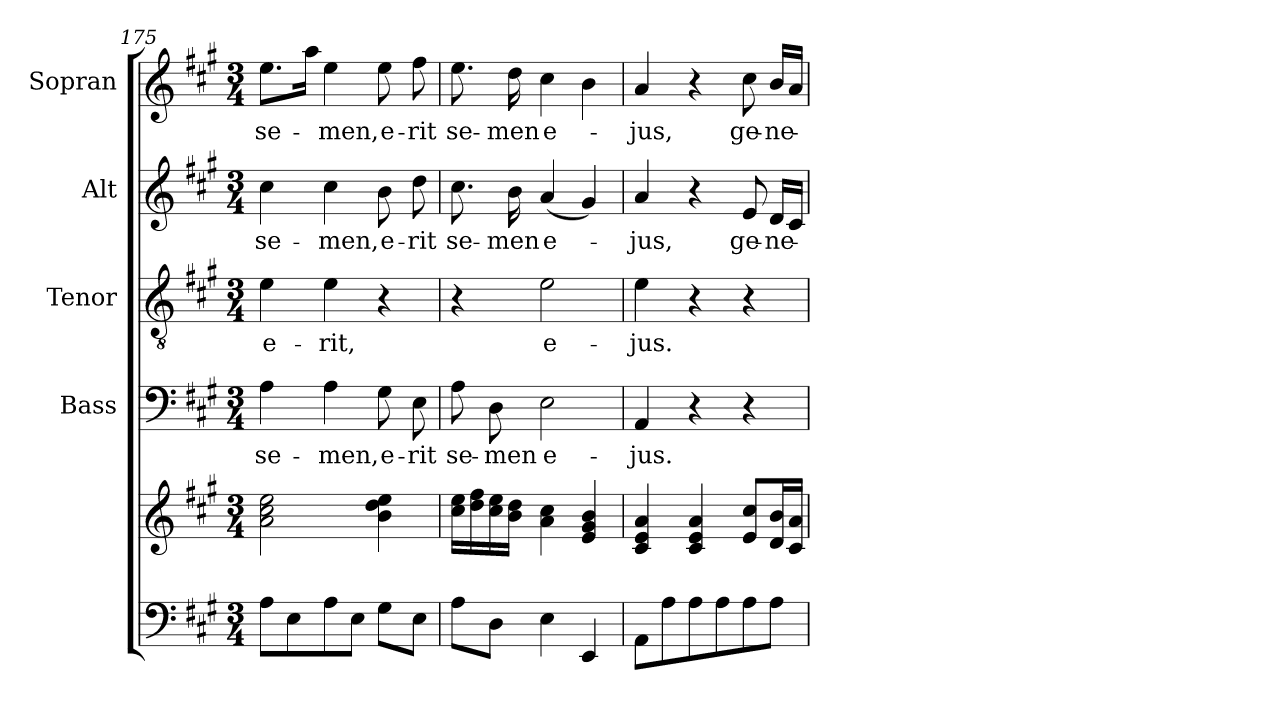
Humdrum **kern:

**kern	**kern	**kern	**text	**kern	**text	**kern	**text	**kern	**text
*part5	*part5	*part4	*part4	*part3	*part3	*part2	*part2	*part1	*part1
*staff6	*staff5	*staff4	*staff4	*staff3	*staff3	*staff2	*staff2	*staff1	*staff1
*	*	*I"Bass	*	*I"Tenor	*	*I"Alt	*	*I"Sopran	*
*	*	*I'B.	*	*I'T.	*	*I'A.	*	*I'S.	*
*clefF4	*clefG2	*clefF4	*	*clefGv2	*	*clefG2	*	*clefG2	*
*k[f#c#g#]	*k[f#c#g#]	*k[f#c#g#]	*	*k[f#c#g#]	*	*k[f#c#g#]	*	*k[f#c#g#]	*
*A:	*A:	*A:	*	*A:	*	*A:	*	*A:	*
*M3/4	*M3/4	*M3/4	*	*M3/4	*	*M3/4	*	*M3/4	*
=175	=175	=175	=175	=175	=175	=175	=175	=175	=175
!	!	!	!LO:LY:b	!	!LO:LY:b	!	!LO:LY:b	!	!LO:LY:b
8A\L	2a\ 2cc#\ 2ee\	4A\	se-	4e\	e-	4cc#\	se-	8.ee\L	se-
8E\	.	.	.	.	.	.	.	.	.
.	.	.	.	.	.	.	.	16aa\Jk	.
!	!	!	!LO:LY:b	!	!LO:LY:b	!	!LO:LY:b	!	!LO:LY:b
8A\	.	4A\	-men,	4e\	-rit,	4cc#\	-men,	4ee\	-men,
8E\J	.	.	.	.	.	.	.	.	.
!	!	!	!LO:LY:b	!	!	!	!LO:LY:b	!	!LO:LY:b
8G#\L	4b\ 4dd\ 4ee\	8G#\	e-	4r	.	8b\	e-	8ee\	e-
!	!	!	!LO:LY:b	!	!	!	!LO:LY:b	!	!LO:LY:b
8E\J	.	8E\	-rit	.	.	8dd\	-rit	8ff#\	-rit
=176	=176	=176	=176	=176	=176	=176	=176	=176	=176
!	!	!	!LO:LY:b	!	!	!	!LO:LY:b	!	!LO:LY:b
8A\L	16cc#\ 16ee\LL	8A\	se-	4r	.	8.cc#\	se-	8.ee\	se-
.	16dd\ 16ff#\	.	.	.	.	.	.	.	.
!	!	!	!LO:LY:b	!	!	!	!	!	!
8D\J	16cc#\ 16ee\	8D\	-men	.	.	.	.	.	.
!	!	!	!	!	!	!	!LO:LY:b	!	!LO:LY:b
.	16b\ 16dd\JJ	.	.	.	.	16b\	-men	16dd\	-men
!	!	!	!LO:LY:b	!	!LO:LY:b	!	!LO:LY:b	!	!LO:LY:b
4E\	4a\ 4cc#\	2E\	e-	2e\	e-	(<4a/	e-	4cc#\	e-
4EE/	4e/ 4g#/ 4b/	.	.	.	.	4g#/)	.	4b\	.
!!LO:PB:g=z
=177	=177	=177	=177	=177	=177	=177	=177	=177	=177
!	!	!	!LO:LY:b	!	!LO:LY:b	!	!LO:LY:b	!	!LO:LY:b
8AA\L	4c#/ 4e/ 4a/	4AA/	-jus.	4e\	-jus.	4a/	-jus,	4a/	-jus,
8A\	.	.	.	.	.	.	.	.	.
8A\	4c#/ 4e/ 4a/	4r	.	4r	.	4r	.	4r	.
8A\	.	.	.	.	.	.	.	.	.
!	!	!	!	!	!	!	!LO:LY:b	!	!LO:LY:b
8A\	8e/ 8cc#/L	4r	.	4r	.	8e/	ge-	8cc#\	ge-
!	!	!	!	!	!	!	!LO:LY:b	!	!LO:LY:b
8A\J	16d/ 16b/L	.	.	.	.	16d/LL	-ne-	16b/LL	-ne-
.	16c#/ 16a/JJ	.	.	.	.	16c#/JJ	.	16a/JJ	.
=	=	=	=	=	=	=	=	=	=
*-	*-	*-	*-	*-	*-	*-	*-	*-	*-
